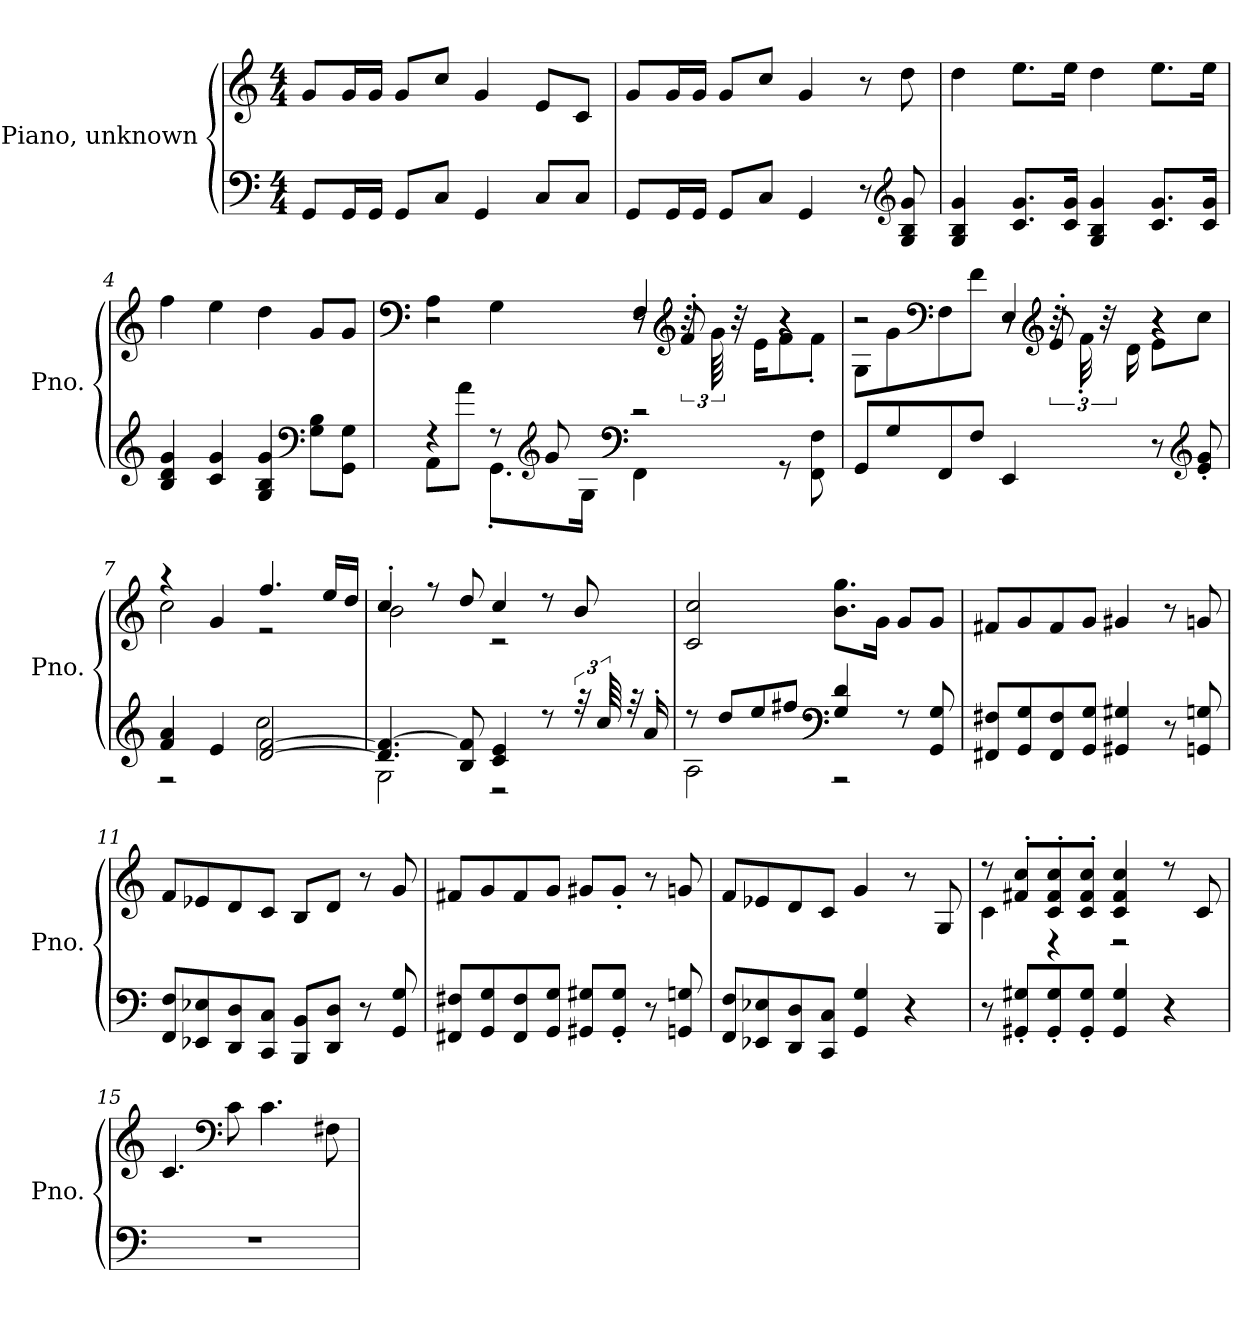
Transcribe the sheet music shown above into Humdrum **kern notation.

**kern	**kern
*part1	*part1
*staff2	*staff1
*I"Piano, unknown	*
*I'Pno.	*
*clefF4	*clefG2
*k[]	*k[]
*M4/4	*M4/4
*MM120	*MM120
=1	=1
8GG/L	8g/L
16GG/L	16g/L
16GG/JJ	16g/JJ
8GG/L	8g/L
8C/J	8cc/J
4GG/	4g/
8C/L	8e/L
8C/J	8c/J
=2	=2
8GG/L	8g/L
16GG/L	16g/L
16GG/JJ	16g/JJ
8GG/L	8g/L
8C/J	8cc/J
4GG/	4g/
8r	8r
*clefG2	*
8G/ 8B/ 8g/	8dd\
=3	=3
4G/ 4B/ 4g/	4dd\
8.c/ 8.g/L	8.ee\L
16c/ 16g/Jk	16ee\Jk
4G/ 4B/ 4g/	4dd\
8.c/ 8.g/L	8.ee\L
16c/ 16g/Jk	16ee\Jk
=4	=4
4B/ 4d/ 4g/	4ff\
4c/ 4g/	4ee\
4G/ 4B/ 4g/	4dd\
*clefF4	*
8G\ 8B\L	8g/L
8GG\ 8G\J	8g/J
!!LO:LB:g=z
=5	=5
*	*clefF4
*^	*^
*	*	*	*^
4r	8AA\L	2r	4A\	2r
.	8a\J	.	.	.
8r	8.GG'\L	.	4G\	.
*clefG2	*	*	*	*
8g/	.	.	.	.
.	16G\Jk	.	.	.
*clefF4	*	*	*	*
2r	4FF\	8r	8r	4F/
*	*	*clefG2	*	*
.	.	8f'/	48r	.
.	.	.	96g\	.
.	.	.	32r	.
.	.	.	16e\KL	.
.	8r	4r	8f\	4r
.	8FF\ 8F\	.	8f'\J	.
*v	*v	*	*	*
=6	=6	=6	=6
8GG/L	2r	8G\L	2r
8G/	.	8g\	.
*	*clefF4	*	*
8FF/	.	8F\	.
8F/J	.	8f\J	.
4EE/	8r	8r	4E/
*	*clefG2	*	*
.	8e'/	48r	.
.	.	48f'\	.
.	.	48r	.
.	.	16d\	.
8r	4r	8e\L	4r
*clefG2	*	*	*
8e/' 8g/'	.	8cc\J	.
*	*	*v	*v
=7	=7	=7
*^	*	*
4f/ 4a/	2r	4r	2cc\
4e/	.	4g/	.
[2d/ [2f/	2cc\	4.ff/	2r
.	.	16ee/LL	.
.	.	16dd/JJ	.
!!LO:LB:g=z	!!
=8	=8	=8	=8
4.d/] 4.f/_	2G\	4cc'/	2b\
.	.	8r	.
8B/ 8f/]	.	8dd/	.
4c/ 4e/	2r	4cc/	2r
8r	.	8r	.
48r	.	8b/	.
96cc/	.	.	.
32r	.	.	.
16a'/	.	.	.
*	*	*v	*v
=9	=9	=9
8r	2A\	2c/ 2cc/
8dd/L	.	.
8ee/	.	.
8ff#X/J	.	.
*clefF4	*	*
4G/ 4d/	2r	8.b\ 8.gg\L
.	.	16g\Jk
8r	.	8g/L
8GG/ 8G/	.	8g/J
*v	*v	*
=10	=10
8FF#X/ 8F#X/L	8f#X/L
8GG/ 8G/	8g/
8FF#/ 8F#/	8f#/
8GG/ 8G/J	8g/J
4GG#X/ 4G#X/	4g#X/
8r	8r
8GGn/ 8Gn/	8gn/
=11	=11
8FF/ 8F/L	8f/L
8EE-X/ 8E-X/	8e-X/
8DD/ 8D/	8d/
8CC/ 8C/J	8c/J
8BBB/ 8BB/L	8B/L
8DD/ 8D/J	8d/J
8r	8r
8GG/ 8G/	8g/
!!LO:LB:g=z
=12	=12
8FF#X/ 8F#X/L	8f#X/L
8GG/ 8G/	8g/
8FF#/ 8F#/	8f#/
8GG/ 8G/J	8g/J
8GG#X/ 8G#X/L	8g#X/L
8GG#/' 8G#/'J	8g#'/J
8r	8r
8GGn/ 8Gn/	8gn/
=13	=13
8FF/ 8F/L	8f/L
8EE-X/ 8E-X/	8e-X/
8DD/ 8D/	8d/
8CC/ 8C/J	8c/J
4GG/ 4G/	4g/
4r	8r
.	8G/
=14	=14
*	*^
8r	8r	4c\
8GG#X/' 8G#X/'L	8f#X/' 8cc/'L	.
8GG#/' 8G#/'	8c/' 8f#/' 8cc/'	4r
8GG#/' 8G#/'J	8c/' 8f#/' 8cc/'J	.
4GG#/ 4G#/	4c/ 4f#/ 4cc/	2r
4r	8r	.
.	8c/	.
*	*v	*v
=15	=15
1r	4.c/
*	*clefF4
.	8c\
.	4.c\
.	8F#X\
=	=
*-	*-
